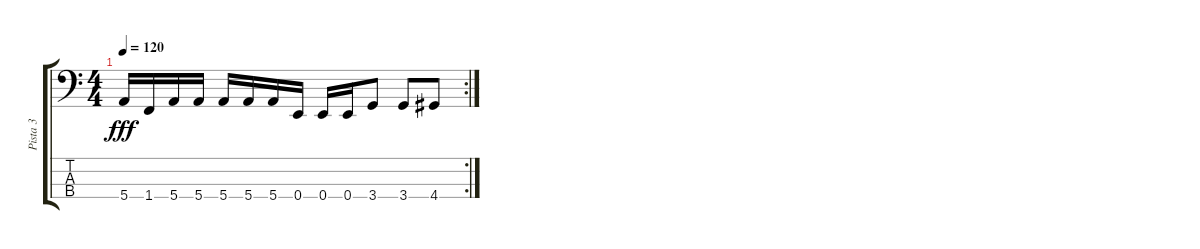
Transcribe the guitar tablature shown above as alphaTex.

\track ("Pista 3" "Pista 3") {instrument electricbasspick}
\staff {score tabs}
\tuning (G2 D2 A1 E1) {hide}
\rc 2
\ts (4 4)
\tempo 120
\clef f4
\ks c
5.4.16{dy fff} 1.4.16 5.4.16 5.4.16 5.4.16 5.4.16 5.4.16 0.4.16 0.4.16 0.4.16 3.4.8 3.4.8 4.4.8
